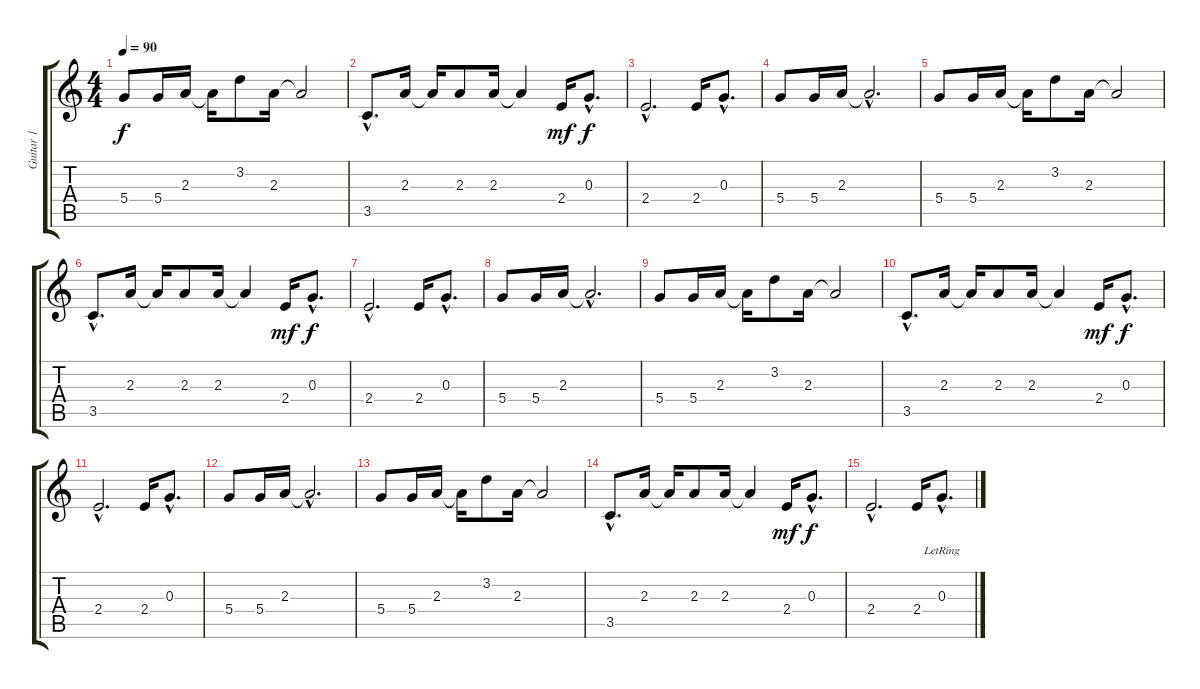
\track ("Guitar 1" "Guitar 1") {instrument electricguitarjazz}
\staff {score tabs}
\tuning (E4 B3 G3 D3 A2 E2) {hide}
\ts (4 4)
\tempo 90
\clef g2
\ks c
5.4.8{dy f} 5.4.16 2.3.16 2.3{t}.16 3.2.8 2.3.16 2.3{t}.2 |
3.5{hac}.8{d} 2.3.16 2.3{t}.16 2.3.8 2.3.16 2.3{t}.4 2.4.16{dy mf} 0.3{hac}.8{d dy f} |
2.4{hac}.2{d} 2.4.16 0.3{hac}.8{d} |
5.4.8{instrument electricguitarjazz} 5.4.16 2.3.16 2.3{hac t}.2{d} |
5.4.8 5.4.16 2.3.16 2.3{t}.16 3.2.8 2.3.16 2.3{t}.2 |
3.5{hac}.8{d} 2.3.16 2.3{t}.16 2.3.8 2.3.16 2.3{t}.4 2.4.16{dy mf} 0.3{hac}.8{d dy f} |
2.4{hac}.2{d} 2.4.16 0.3{hac}.8{d} |
5.4.8{instrument electricguitarjazz} 5.4.16 2.3.16 2.3{hac t}.2{d} |
5.4.8 5.4.16 2.3.16 2.3{t}.16 3.2.8 2.3.16 2.3{t}.2 |
3.5{hac}.8{d} 2.3.16 2.3{t}.16 2.3.8 2.3.16 2.3{t}.4 2.4.16{dy mf} 0.3{hac}.8{d dy f} |
2.4{hac}.2{d} 2.4.16 0.3{hac}.8{d} |
5.4.8{instrument electricguitarjazz} 5.4.16 2.3.16 2.3{hac t}.2{d} |
5.4.8 5.4.16 2.3.16 2.3{t}.16 3.2.8 2.3.16 2.3{t}.2 |
3.5{hac}.8{d} 2.3.16 2.3{t}.16 2.3.8 2.3.16 2.3{t}.4 2.4.16{dy mf} 0.3{hac}.8{d dy f} |
2.4{hac}.2{d} 2.4.16 0.3{hac lr}.8{d}
